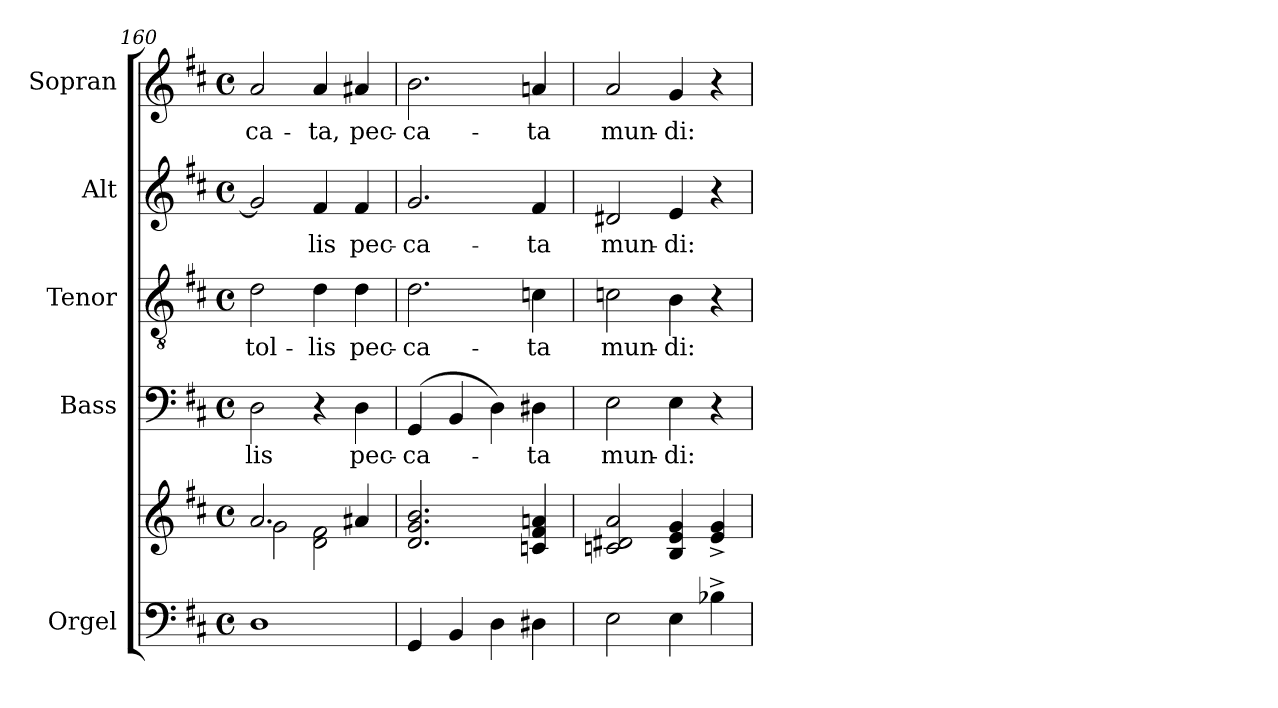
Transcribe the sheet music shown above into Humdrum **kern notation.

**kern	**kern	**kern	**text	**kern	**text	**kern	**text	**kern	**text
*part5	*part5	*part4	*part4	*part3	*part3	*part2	*part2	*part1	*part1
*staff6	*staff5	*staff4	*staff4	*staff3	*staff3	*staff2	*staff2	*staff1	*staff1
*I"Orgel	*	*I"Bass	*	*I"Tenor	*	*I"Alt	*	*I"Sopran	*
*I'Org.	*	*I'B.	*	*I'T.	*	*I'A.	*	*I'S.	*
!!LO:PB:g=z
*clefF4	*clefG2	*clefF4	*	*clefGv2	*	*clefG2	*	*clefG2	*
*k[f#c#]	*k[f#c#]	*k[f#c#]	*	*k[f#c#]	*	*k[f#c#]	*	*k[f#c#]	*
*D:	*D:	*D:	*	*D:	*	*D:	*	*D:	*
*M4/4	*M4/4	*M4/4	*	*M4/4	*	*M4/4	*	*M4/4	*
*met(c)	*met(c)	*met(c)	*	*met(c)	*	*met(c)	*	*met(c)	*
=160	=160	=160	=160	=160	=160	=160	=160	=160	=160
*	*^	*	*	*	*	*	*	*	*
!	!	!	!	!LO:LY:b	!	!LO:LY:b	!	!	!	!LO:LY:b
1D	2.a/	2g\	2D\	-lis	2d\	tol-	2g/]	.	2a/	-ca-
!	!	!	!	!	!	!LO:LY:b	!	!LO:LY:b	!	!LO:LY:b
.	.	2d\ 2f#\	4r	.	4d\	-lis	4f#/	-lis	4a/	-ta,
!	!	!	!	!LO:LY:b	!	!LO:LY:b	!	!LO:LY:b	!	!LO:LY:b
.	4a#X/	.	4D\	pec-	4d\	pec-	4f#/	pec-	4a#X/	pec-
*	*v	*v	*	*	*	*	*	*	*	*
=161	=161	=161	=161	=161	=161	=161	=161	=161	=161
!	!	!	!LO:LY:b	!	!LO:LY:b	!	!LO:LY:b	!	!LO:LY:b
4GG/	2.d/ 2.g/ 2.b/	(>4GG/	-ca-	2.d\	-ca-	2.g/	-ca-	2.b\	-ca-
4BB/	.	4BB/	.	.	.	.	.	.	.
4D\	.	4D\)	.	.	.	.	.	.	.
!	!	!	!LO:LY:b	!	!LO:LY:b	!	!LO:LY:b	!	!LO:LY:b
4D#X\	4cn/ 4f#/ 4an/	4D#X\	-ta	4cn\	-ta	4f#/	-ta	4an/	-ta
=162	=162	=162	=162	=162	=162	=162	=162	=162	=162
!	!	!	!LO:LY:b	!	!LO:LY:b	!	!LO:LY:b	!	!LO:LY:b
2E\	2cn/ 2d#X/ 2a/	2E\	mun-	2cn\	mun-	2d#X/	mun-	2a/	mun-
!	!	!	!LO:LY:b	!	!LO:LY:b	!	!LO:LY:b	!	!LO:LY:b
4E\	4B/ 4e/ 4g/	4E\	-di:	4B\	-di:	4e/	-di:	4g/	-di:
4B-X^>\	4e/^< 4g/^<	4r	.	4r	.	4r	.	4r	.
=	=	=	=	=	=	=	=	=	=
*-	*-	*-	*-	*-	*-	*-	*-	*-	*-
